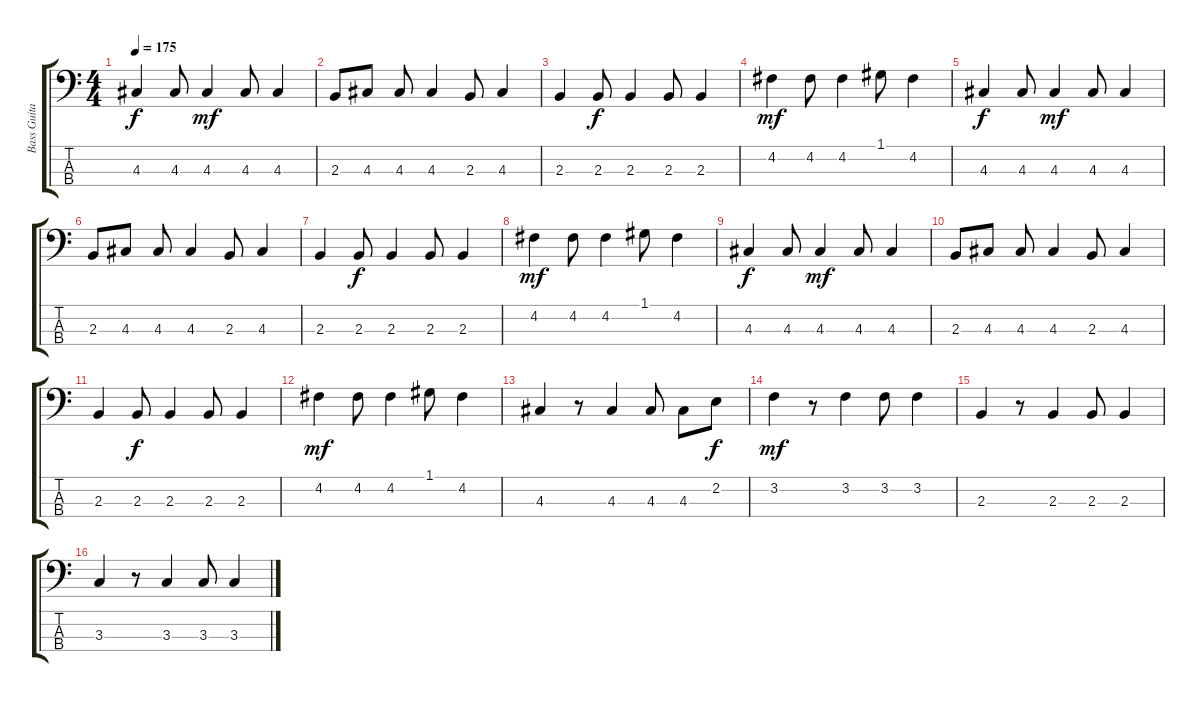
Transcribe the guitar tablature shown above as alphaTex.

\track ("Bass Guitar" "Bass Guita") {instrument electricbassfinger}
\staff {score tabs}
\tuning (G2 D2 A1 E1) {hide}
\ts (4 4)
\tempo 175
\clef f4
\ks c
4.3.4{dy f} 4.3.8 4.3.4{dy mf} 4.3.8 4.3.4 |
2.3.8 4.3.8 4.3.8 4.3.4 2.3.8 4.3.4 |
2.3.4 2.3.8{dy f} 2.3.4 2.3.8 2.3.4 |
4.2.4{dy mf} 4.2.8 4.2.4 1.1.8 4.2.4 |
4.3.4{dy f} 4.3.8 4.3.4{dy mf} 4.3.8 4.3.4 |
2.3.8 4.3.8 4.3.8 4.3.4 2.3.8 4.3.4 |
2.3.4 2.3.8{dy f} 2.3.4 2.3.8 2.3.4 |
4.2.4{dy mf} 4.2.8 4.2.4 1.1.8 4.2.4 |
4.3.4{dy f} 4.3.8 4.3.4{dy mf} 4.3.8 4.3.4 |
2.3.8 4.3.8 4.3.8 4.3.4 2.3.8 4.3.4 |
2.3.4 2.3.8{dy f} 2.3.4 2.3.8 2.3.4 |
4.2.4{dy mf} 4.2.8 4.2.4 1.1.8 4.2.4 |
4.3.4 r.8 4.3.4 4.3.8 4.3.8 2.2.8{dy f} |
3.2.4{dy mf} r.8 3.2.4 3.2.8 3.2.4 |
2.3.4 r.8 2.3.4 2.3.8 2.3.4 |
3.3.4 r.8 3.3.4 3.3.8 3.3.4
